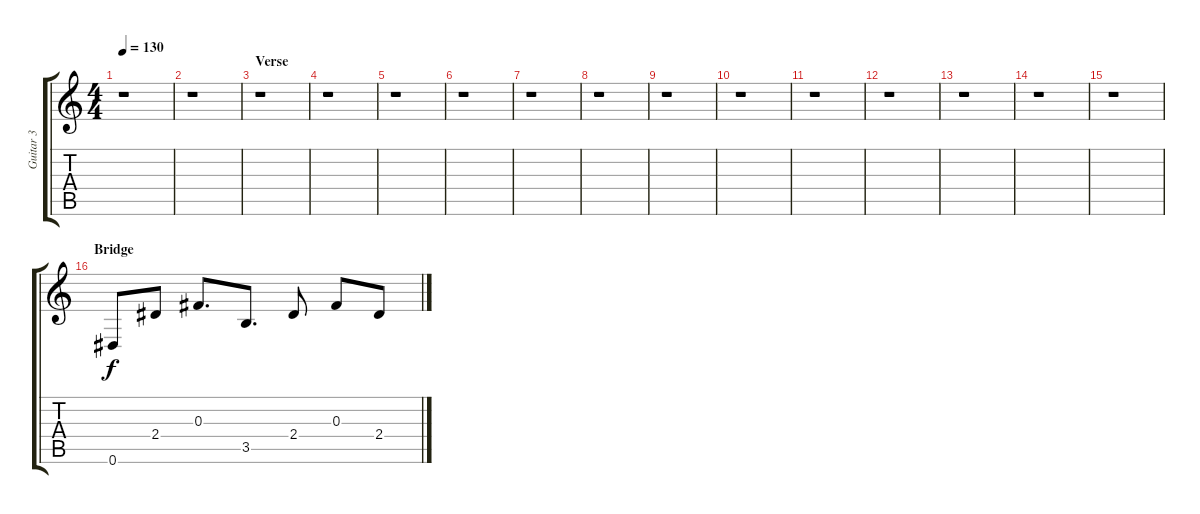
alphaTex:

\track ("Guitar 3" "Guitar 3") {instrument overdrivenguitar}
\staff {score tabs}
\tuning (Eb4 Bb3 Gb3 Db3 Ab2 Eb2) {hide}
\ts (4 4)
\tempo 130
\clef g2
\ks c
r.1{dy f} |
r.1 |
\section ("" "Verse")
r.1 |
r.1 |
r.1 |
r.1 |
r.1 |
r.1 |
r.1 |
r.1 |
r.1 |
r.1 |
r.1 |
r.1 |
r.1 |
\section ("" "Bridge")
0.6.8 2.4.8 0.3.8{d} 3.5.8{d} 2.4.8 0.3.8 2.4.8
